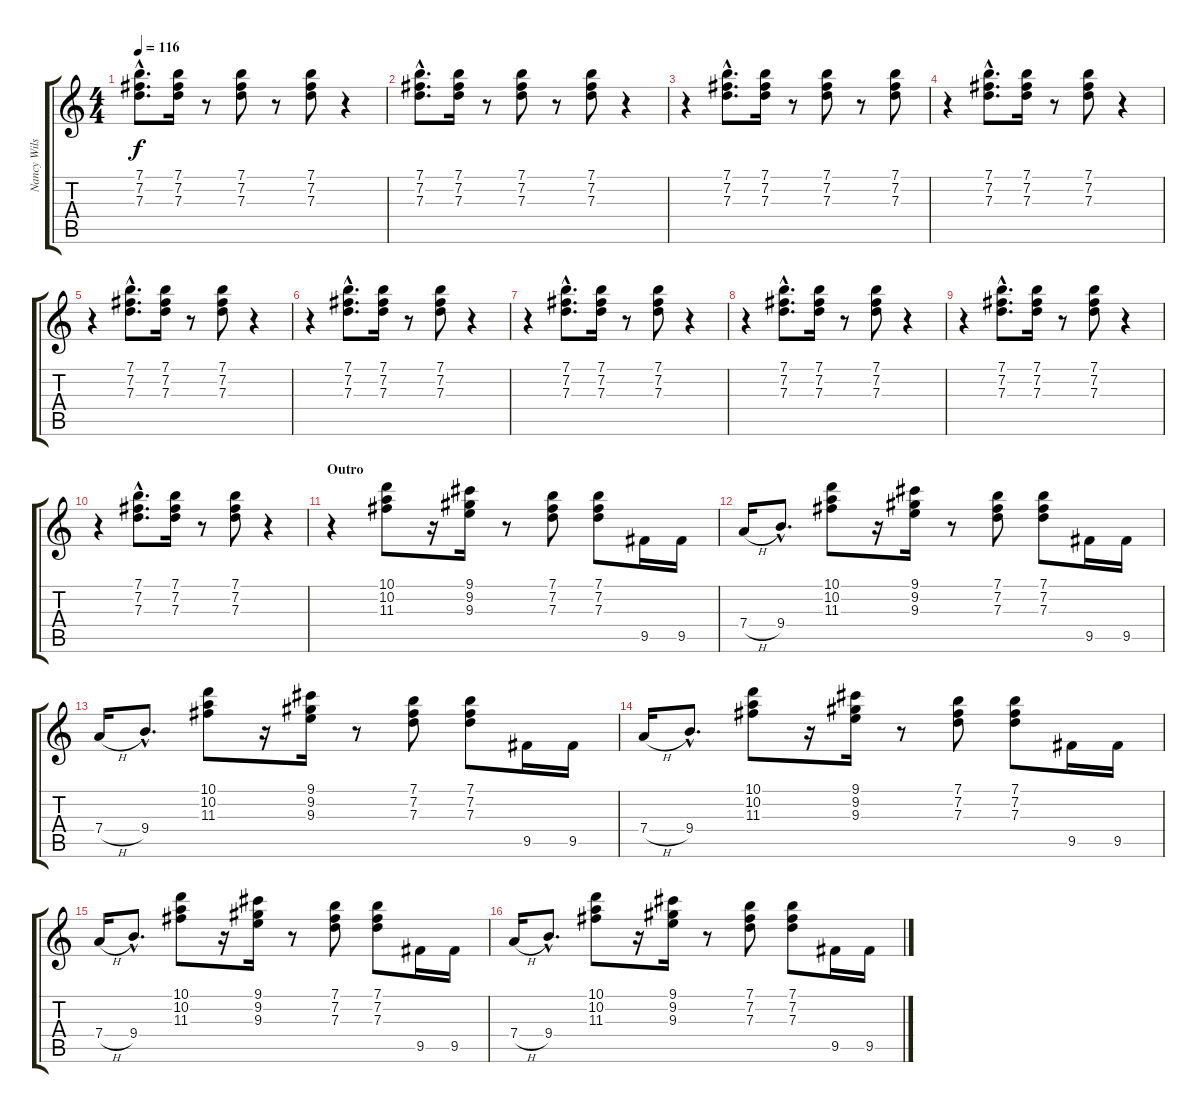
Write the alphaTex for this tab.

\track ("Nancy Wilson" "Nancy Wils") {instrument electricguitarclean}
\staff {score tabs}
\tuning (E4 B3 G3 D3 A2 E2) {hide}
\ts (4 4)
\tempo 116
\clef g2
\ks c
(7.1{hac} 7.2{hac} 7.3{hac}).8{d dy f} (7.1 7.2 7.3).16 r.8 (7.1 7.2 7.3).8 r.8 (7.1 7.2 7.3).8 r.4 |
(7.1{hac} 7.2{hac} 7.3{hac}).8{d} (7.1 7.2 7.3).16 r.8 (7.1 7.2 7.3).8 r.8 (7.1 7.2 7.3).8 r.4 |
r.4 (7.1{hac} 7.2{hac} 7.3{hac}).8{d} (7.1 7.2 7.3).16 r.8 (7.1 7.2 7.3).8 r.8 (7.1 7.2 7.3).8 |
r.4 (7.1{hac} 7.2{hac} 7.3{hac}).8{d} (7.1 7.2 7.3).16 r.8 (7.1 7.2 7.3).8 r.4 |
r.4 (7.1{hac} 7.2{hac} 7.3{hac}).8{d} (7.1 7.2 7.3).16 r.8 (7.1 7.2 7.3).8 r.4 |
r.4 (7.1{hac} 7.2{hac} 7.3{hac}).8{d} (7.1 7.2 7.3).16 r.8 (7.1 7.2 7.3).8 r.4 |
r.4 (7.1{hac} 7.2{hac} 7.3{hac}).8{d} (7.1 7.2 7.3).16 r.8 (7.1 7.2 7.3).8 r.4 |
r.4 (7.1{hac} 7.2{hac} 7.3{hac}).8{d} (7.1 7.2 7.3).16 r.8 (7.1 7.2 7.3).8 r.4 |
r.4 (7.1{hac} 7.2{hac} 7.3{hac}).8{d} (7.1 7.2 7.3).16 r.8 (7.1 7.2 7.3).8 r.4 |
r.4 (7.1{hac} 7.2{hac} 7.3{hac}).8{d} (7.1 7.2 7.3).16 r.8 (7.1 7.2 7.3).8 r.4 |
\section ("" "Outro")
r.4 (10.1 10.2 11.3).8 r.16 (9.1 9.2 9.3).16 r.8 (7.1 7.2 7.3).8 (7.1 7.2 7.3).8 9.5.16 9.5.16 |
7.4{h}.16 9.4{hac}.8{d} (10.1 10.2 11.3).8 r.16 (9.1 9.2 9.3).16 r.8 (7.1 7.2 7.3).8 (7.1 7.2 7.3).8 9.5.16 9.5.16 |
7.4{h}.16 9.4{hac}.8{d} (10.1 10.2 11.3).8 r.16 (9.1 9.2 9.3).16 r.8 (7.1 7.2 7.3).8 (7.1 7.2 7.3).8 9.5.16 9.5.16 |
7.4{h}.16 9.4{hac}.8{d} (10.1 10.2 11.3).8 r.16 (9.1 9.2 9.3).16 r.8 (7.1 7.2 7.3).8 (7.1 7.2 7.3).8 9.5.16 9.5.16 |
7.4{h}.16 9.4{hac}.8{d} (10.1 10.2 11.3).8 r.16 (9.1 9.2 9.3).16 r.8 (7.1 7.2 7.3).8 (7.1 7.2 7.3).8 9.5.16 9.5.16 |
7.4{h}.16 9.4{hac}.8{d} (10.1 10.2 11.3).8 r.16 (9.1 9.2 9.3).16 r.8 (7.1 7.2 7.3).8 (7.1 7.2 7.3).8 9.5.16 9.5.16
